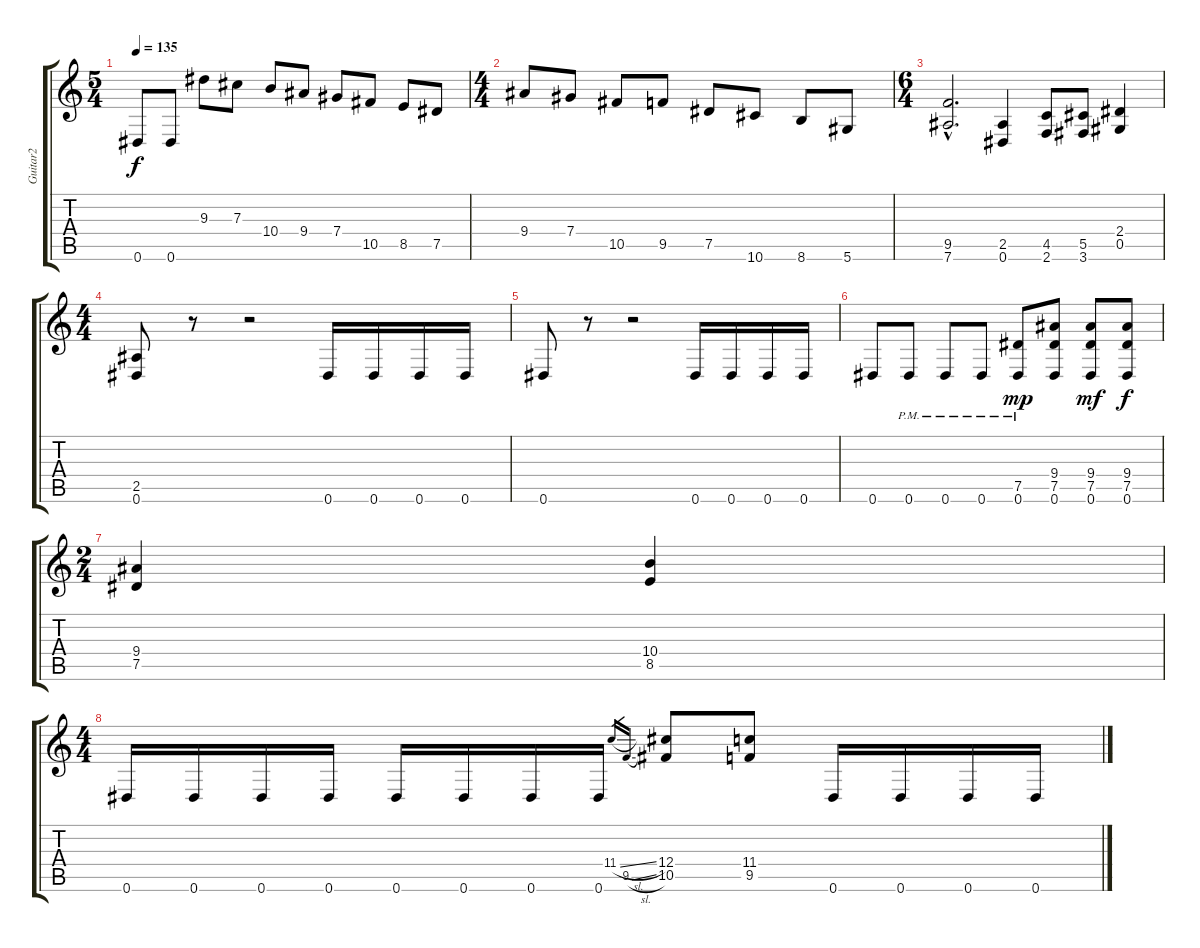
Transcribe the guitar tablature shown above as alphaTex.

\track ("Guitar2" "Guitar2") {instrument overdrivenguitar}
\staff {score tabs}
\tuning (Eb4 Bb3 Gb3 Db3 Ab2 Eb2) {hide}
\ts (5 4)
\tempo 135
\clef g2
\ks c
0.6.8{dy f} 0.6.8 9.3.8 7.3.8 10.4.8 9.4.8 7.4.8 10.5.8 8.5.8 7.5.8 |
\ts (4 4)
9.4.8 7.4.8 10.5.8 9.5.8 7.5.8 10.6.8 8.6.8 5.6.8 |
\ts (6 4)
(9.5{hac} 7.6{hac}).2{d} (2.5 0.6).4 (4.5 2.6).8 (5.5 3.6).8 (2.4 0.5).4 |
\ts (4 4)
(2.5 0.6).8 r.8 r.2 0.6.16 0.6.16 0.6.16 0.6.16 |
0.6.8 r.8 r.2 0.6.16 0.6.16 0.6.16 0.6.16 |
0.6.8 0.6{pm}.8 0.6{pm}.8 0.6{pm}.8 (7.5 0.6{pm}).8{dy mp} (9.4 7.5 0.6).8 (9.4 7.5 0.6).8{dy mf} (9.4 7.5 0.6).8{dy f} |
\ts (2 4)
(9.4 7.5).4 (10.4 8.5).4 |
\ts (4 4)
0.6.16 0.6.16 0.6.16 0.6.16 0.6.16 0.6.16 0.6.16 0.6.16 11.4{sl}.16{gr} 9.5{sl}.16{gr} (12.4 10.5).8 (11.4 9.5).8 0.6.16 0.6.16 0.6.16 0.6.16
